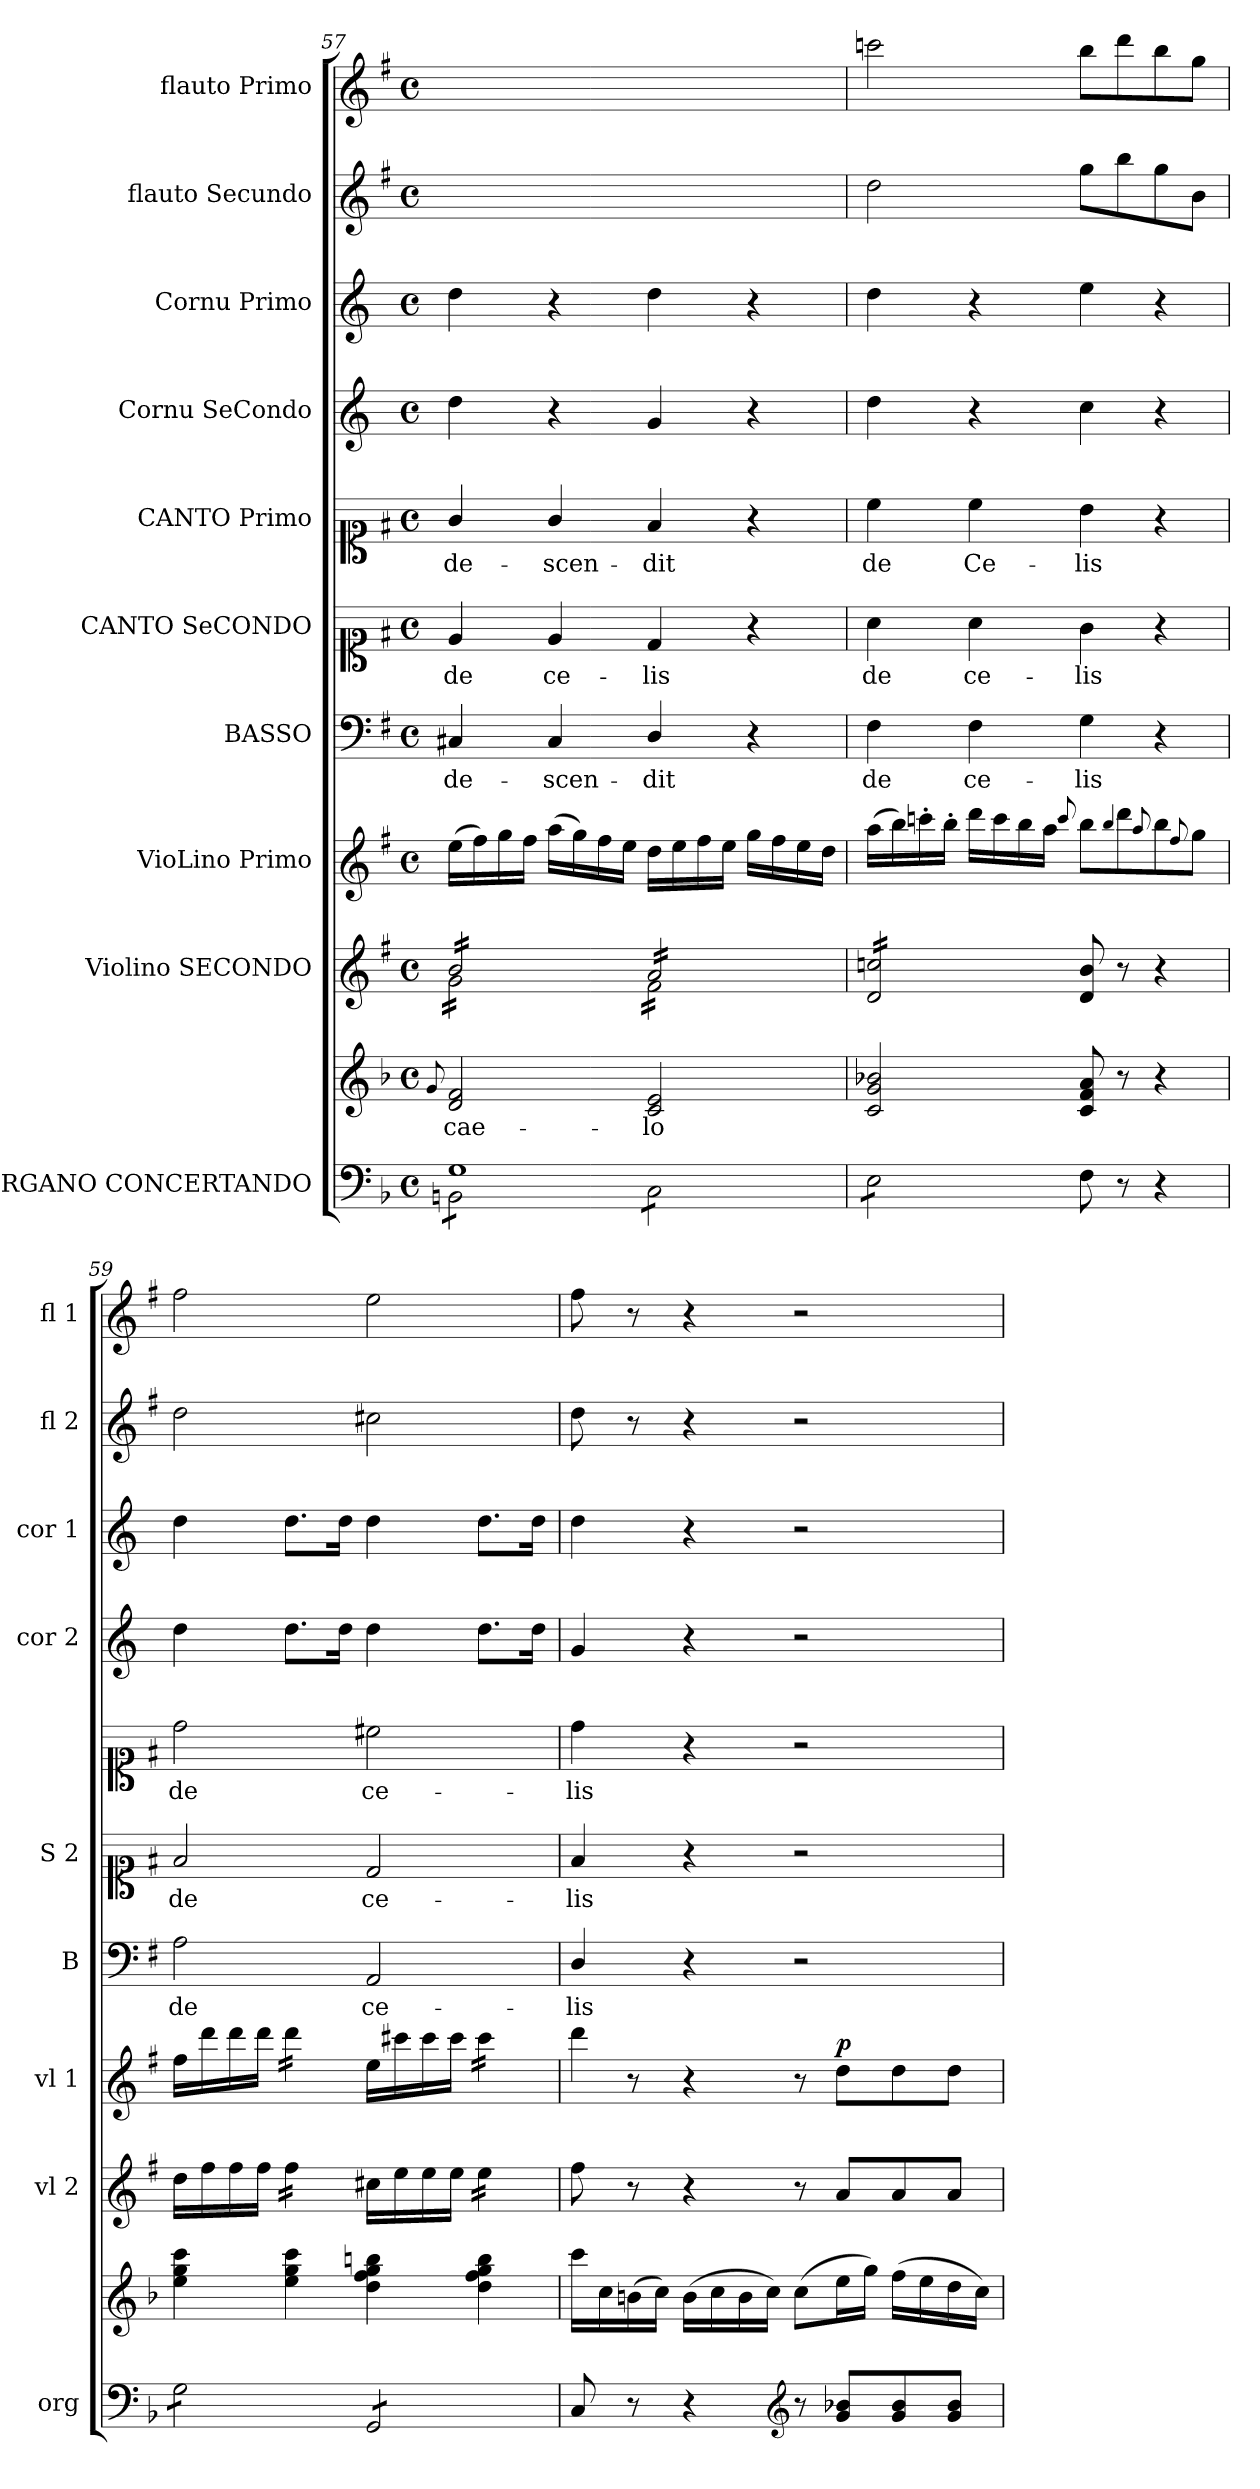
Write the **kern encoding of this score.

**kern	**kern	**text	**dynam	**kern	**kern	**dynam	**kern	**text	**kern	**text	**kern	**text	**kern	**kern	**kern	**kern
*part10	*part10	*part10	*part10	*part9	*part8	*part8	*part7	*part7	*part6	*part6	*part5	*part5	*part4	*part3	*part2	*part1
*staff11	*staff10	*staff10	*staff10/11	*staff9	*staff8	*staff8	*staff7	*staff7	*staff6	*staff6	*staff5	*staff5	*staff4	*staff3	*staff2	*staff1
*I"ORGANO CONCERTANDO	*	*	*	*I"Violino SECONDO	*I"VioLino Primo	*	*I"BASSO	*	*I"CANTO SeCONDO	*	*I"CANTO Primo	*	*I"Cornu SeCondo	*I"Cornu Primo	*I"flauto Secundo	*I"flauto Primo
*I'org	*	*	*	*I'vl 2	*I'vl 1	*	*I'B	*	*I'S 2	*	*	*	*I'cor 2	*I'cor 1	*I'fl 2	*I'fl 1
*clefF4	*clefG2	*	*	*clefG2	*clefG2	*	*clefF4	*	*clefC1	*	*clefC1	*	*clefG2	*clefG2	*clefG2	*clefG2
*ITrd-1c-2	*ITrd-1c-2	*	*	*	*	*	*	*	*	*	*	*	*ITrd3c5	*ITrd3c5	*	*
*k[f#]	*k[f#]	*	*	*k[f#]	*k[f#]	*	*k[f#]	*	*k[f#]	*	*k[f#]	*	*k[f#]	*k[f#]	*k[f#]	*k[f#]
*G:	*G:	*	*	*G:	*G:	*	*G:	*	*G:	*	*G:	*	*	*	*G:	*G:
*M4/4	*M4/4	*	*	*M4/4	*M4/4	*	*M4/4	*	*M4/4	*	*M4/4	*	*M4/4	*M4/4	*M4/4	*M4/4
*met(c)	*met(c)	*	*	*met(c)	*met(c)	*	*met(c)	*	*met(c)	*	*met(c)	*	*met(c)	*met(c)	*met(c)	*met(c)
=57	=57	=57	=57	=57	=57	=57	=57	=57	=57	=57	=57	=57	=57	=57	=57	=57
.	8qqa/	.	.	.	.	.	.	.	.	.	.	.	.	.	.	.
*^	*	*	*	*^	*	*	*	*	*	*	*	*	*	*	*	*
*tremolo	*	*	*	*	*	*	*	*	*	*	*	*	*	*	*	*	*	*
*	*	*	*	*	*tremolo	*	*	*	*	*	*	*	*	*	*	*	*	*
1A/	8C#X\L	2e/ 2g/	cae-	.	16b/LL	16g\LL	(16ee\LL	.	4C#X/	de-	4e/	de	4g/	de-	4a\	4a\	1ryy	1ryy
.	.	.	.	.	16b/	16g\	16ff#\)	.	.	.	.	.	.	.	.	.	.	.
.	8C#X\	.	.	.	16b/	16g\	16gg\	.	.	.	.	.	.	.	.	.	.	.
.	.	.	.	.	16b/	16g\	16ff#\JJ	.	.	.	.	.	.	.	.	.	.	.
.	8C#X\	.	.	.	16b/	16g\	(16aa\LL	.	4C#/	-scen-	4e/	ce-	4g/	-scen-	4r	4r	.	.
.	.	.	.	.	16b/	16g\	16gg\)	.	.	.	.	.	.	.	.	.	.	.
.	8C#X\J	.	.	.	16b/	16g\	16ff#\	.	.	.	.	.	.	.	.	.	.	.
.	.	.	.	.	16b/JJ	16g\JJ	16ee\JJ	.	.	.	.	.	.	.	.	.	.	.
.	8D\L	2d/ 2f#/	-lo	.	16a/LL	16f#\LL	16dd\LL	.	4D/	-dit	4d/	-lis	4f#/	-dit	4d/	4a\	.	.
.	.	.	.	.	16a/	16f#\	16ee\	.	.	.	.	.	.	.	.	.	.	.
.	8D\	.	.	.	16a/	16f#\	16ff#\	.	.	.	.	.	.	.	.	.	.	.
.	.	.	.	.	16a/	16f#\	16ee\JJ	.	.	.	.	.	.	.	.	.	.	.
.	8D\	.	.	.	16a/	16f#\	16gg\LL	.	4r	.	4r	.	4r	.	4r	4r	.	.
.	.	.	.	.	16a/	16f#\	16ff#\	.	.	.	.	.	.	.	.	.	.	.
.	8D\J	.	.	.	16a/	16f#\	16ee\	.	.	.	.	.	.	.	.	.	.	.
.	.	.	.	.	16a/JJ	16f#\JJ	16dd\JJ	.	.	.	.	.	.	.	.	.	.	.
*v	*v	*	*	*	*v	*v	*	*	*	*	*	*	*	*	*	*	*	*
=58	=58	=58	=58	=58	=58	=58	=58	=58	=58	=58	=58	=58	=58	=58	=58	=58
8F#\L	2d/ 2a/ 2ccn/	.	.	16d/ 16ccn/LL	(16aa\LL	.	4F#\	de	4a\	de	4cc\	de	4a\	4a\	2dd\	2cccn\
.	.	.	.	16d/ 16ccn/	16bb\)	.	.	.	.	.	.	.	.	.	.	.
8F#\	.	.	.	16d/ 16ccn/	16cccn'\	.	.	.	.	.	.	.	.	.	.	.
.	.	.	.	16d/ 16ccn/	16bb'\JJ	.	.	.	.	.	.	.	.	.	.	.
8F#\	.	.	.	16d/ 16ccn/	16ddd\LL	.	4F#\	ce-	4a\	ce-	4cc\	Ce-	4r	4r	.	.
.	.	.	.	16d/ 16ccn/	16ccc\	.	.	.	.	.	.	.	.	.	.	.
8F#\J	.	.	.	16d/ 16ccn/	16bb\	.	.	.	.	.	.	.	.	.	.	.
*Xtremolo	*	*	*	*	*	*	*	*	*	*	*	*	*	*	*	*
.	.	.	.	16d/ 16ccn/JJ	16aa\JJ	.	.	.	.	.	.	.	.	.	.	.
*	*	*	*	*Xtremolo	*	*	*	*	*	*	*	*	*	*	*	*
.	.	.	.	.	8qqccc/	.	.	.	.	.	.	.	.	.	.	.
8G\	8d/ 8g/ 8b/	.	.	8d/ 8b/	8bb\L	.	4G\	-lis	4g\	-lis	4b\	-lis	4g\	4b\	8gg\L	8bb\L
.	.	.	.	.	4qqbb/	.	.	.	.	.	.	.	.	.	.	.
8r	8r	.	.	8r	8ddd\	.	.	.	.	.	.	.	.	.	8bb\	8ddd\
.	.	.	.	.	8qqaa/	.	.	.	.	.	.	.	.	.	.	.
4r	4r	.	.	4r	8bb\	.	4r	.	4r	.	4r	.	4r	4r	8gg\	8bb\
.	.	.	.	.	8qqff#/	.	.	.	.	.	.	.	.	.	.	.
.	.	.	.	.	8gg\J	.	.	.	.	.	.	.	.	.	8b\J	8gg\J
=59	=59	=59	=59	=59	=59	=59	=59	=59	=59	=59	=59	=59	=59	=59	=59	=59
!	!	!	!LO:DY:a:rj	!	!	!	!	!	!	!	!	!	!	!	!	!
*tremolo	*	*	*	*	*	*	*	*	*	*	*	*	*	*	*	*
8A\L	4ff#\ 4aa\ 4ddd\	.	Pia	16dd\LL	16ff#\LL	.	2A\	de	2f#/	de	2dd\	de	4a\	4a\	2dd\	2ff#\
.	.	.	.	16ff#\	16ddd\	.	.	.	.	.	.	.	.	.	.	.
8A\	.	.	.	16ff#\	16ddd\	.	.	.	.	.	.	.	.	.	.	.
.	.	.	.	16ff#\JJ	16ddd\JJ	.	.	.	.	.	.	.	.	.	.	.
*	*	*	*	*tremolo	*	*	*	*	*	*	*	*	*	*	*	*
*	*	*	*	*	*tremolo	*	*	*	*	*	*	*	*	*	*	*
8A\	4ff#\ 4aa\ 4ddd\	.	.	16ff#\LL	16ddd\LL	.	.	.	.	.	.	.	8.a\L	8.a\L	.	.
.	.	.	.	16ff#\	16ddd\	.	.	.	.	.	.	.	.	.	.	.
8A\J	.	.	.	16ff#\	16ddd\	.	.	.	.	.	.	.	.	.	.	.
.	.	.	.	16ff#\JJ	16ddd\JJ	.	.	.	.	.	.	.	16a\Jk	16a\Jk	.	.
*	*	*	*	*	*Xtremolo	*	*	*	*	*	*	*	*	*	*	*
*	*	*	*	*Xtremolo	*	*	*	*	*	*	*	*	*	*	*	*
8AA/L	4ee\ 4gg\ 4aa\ 4ccc#X\	.	.	16cc#X\LL	16ee\LL	.	2AA/	ce-	2d/	ce-	2cc#X\	ce-	4a\	4a\	2cc#X\	2ee\
.	.	.	.	16ee\	16ccc#X\	.	.	.	.	.	.	.	.	.	.	.
8AA/	.	.	.	16ee\	16ccc#\	.	.	.	.	.	.	.	.	.	.	.
.	.	.	.	16ee\JJ	16ccc#\JJ	.	.	.	.	.	.	.	.	.	.	.
*	*	*	*	*tremolo	*	*	*	*	*	*	*	*	*	*	*	*
*	*	*	*	*	*tremolo	*	*	*	*	*	*	*	*	*	*	*
8AA/	4ee\ 4gg\ 4aa\ 4ccc#\	.	.	16ee\LL	16ccc#\LL	.	.	.	.	.	.	.	8.a\L	8.a\L	.	.
.	.	.	.	16ee\	16ccc#\	.	.	.	.	.	.	.	.	.	.	.
8AA/J	.	.	.	16ee\	16ccc#\	.	.	.	.	.	.	.	.	.	.	.
*Xtremolo	*	*	*	*	*	*	*	*	*	*	*	*	*	*	*	*
.	.	.	.	16ee\JJ	16ccc#\JJ	.	.	.	.	.	.	.	16a\Jk	16a\Jk	.	.
*	*	*	*	*	*Xtremolo	*	*	*	*	*	*	*	*	*	*	*
*	*	*	*	*Xtremolo	*	*	*	*	*	*	*	*	*	*	*	*
=60	=60	=60	=60	=60	=60	=60	=60	=60	=60	=60	=60	=60	=60	=60	=60	=60
!	!	!	!	!	!LO:N:vis=4	!	!	!	!	!	!	!	!	!	!	!
8D/	16ddd\LL	.	.	8ff#\	8ddd\	.	4D/	-lis	4f#/	-lis	4dd\	-lis	4d/	4a\	8dd\	8ff#\
.	16dd\	.	.	.	.	.	.	.	.	.	.	.	.	.	.	.
8r	(16cc#X\	.	.	8r	8r	.	.	.	.	.	.	.	.	.	8r	8r
.	16dd\JJ)	.	.	.	.	.	.	.	.	.	.	.	.	.	.	.
4r	(16cc#\LL	.	.	4r	4r	.	4r	.	4r	.	4r	.	4r	4r	4r	4r
.	16dd\	.	.	.	.	.	.	.	.	.	.	.	.	.	.	.
.	16cc#\	.	.	.	.	.	.	.	.	.	.	.	.	.	.	.
.	16dd\JJ)	.	.	.	.	.	.	.	.	.	.	.	.	.	.	.
*clefG2	*	*	*	*	*	*	*	*	*	*	*	*	*	*	*	*
!	!	!	!	!	!	!LO:DY:b	!	!	!	!	!	!	!	!	!	!
8r	(8dd\L	.	.	8r	8r	pi.	2r	.	2r	.	2r	.	2r	2r	2r	2r
!	!	!	!	!	!	!LO:DY:a	!	!	!	!	!	!	!	!	!	!
8a/ 8ccn/L	16ff#\L	.	.	8a/L	8dd\L	p	.	.	.	.	.	.	.	.	.	.
.	16aa\JJ)	.	.	.	.	.	.	.	.	.	.	.	.	.	.	.
8a/ 8cc/	(16gg\LL	.	.	8a/	8dd\	.	.	.	.	.	.	.	.	.	.	.
.	16ff#\	.	.	.	.	.	.	.	.	.	.	.	.	.	.	.
8a/ 8cc/J	16ee\	.	.	8a/J	8dd\J	.	.	.	.	.	.	.	.	.	.	.
.	16dd\JJ)	.	.	.	.	.	.	.	.	.	.	.	.	.	.	.
=	=	=	=	=	=	=	=	=	=	=	=	=	=	=	=	=
*-	*-	*-	*-	*-	*-	*-	*-	*-	*-	*-	*-	*-	*-	*-	*-	*-
